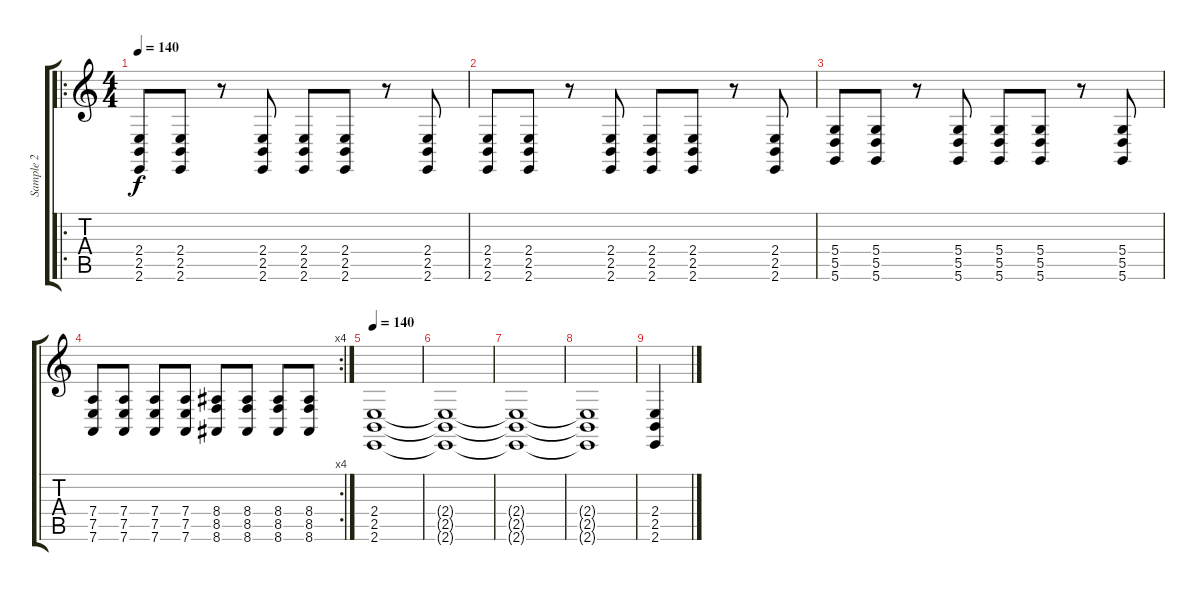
\track ("Sample 2" "Sample 2") {instrument stringensemble2}
\staff {score tabs}
\tuning (E4 B3 G3 D3 A2 D2) {hide}
\ro
\ts (4 4)
\tempo 140
\clef g2
\ks c
(2.4 2.5 2.6).8{dy f} (2.4 2.5 2.6).8 r.8 (2.4 2.5 2.6).8 (2.4 2.5 2.6).8 (2.4 2.5 2.6).8 r.8 (2.4 2.5 2.6).8 |
(2.4 2.5 2.6).8 (2.4 2.5 2.6).8 r.8 (2.4 2.5 2.6).8 (2.4 2.5 2.6).8 (2.4 2.5 2.6).8 r.8 (2.4 2.5 2.6).8 |
(5.4 5.5 5.6).8 (5.4 5.5 5.6).8 r.8 (5.4 5.5 5.6).8 (5.4 5.5 5.6).8 (5.4 5.5 5.6).8 r.8 (5.4 5.5 5.6).8 |
\rc 4
(7.4 7.5 7.6).8 (7.4 7.5 7.6).8 (7.4 7.5 7.6).8 (7.4 7.5 7.6).8 (8.4 8.5 8.6).8 (8.4 8.5 8.6).8 (8.4 8.5 8.6).8 (8.4 8.5 8.6).8 |
\tempo 140
(2.4 2.5 2.6).1 |
(2.4{t} 2.5{t} 2.6{t}).1 |
(2.4{t} 2.5{t} 2.6{t}).1 |
(2.4{t} 2.5{t} 2.6{t}).1 |
(2.4 2.5 2.6).4
